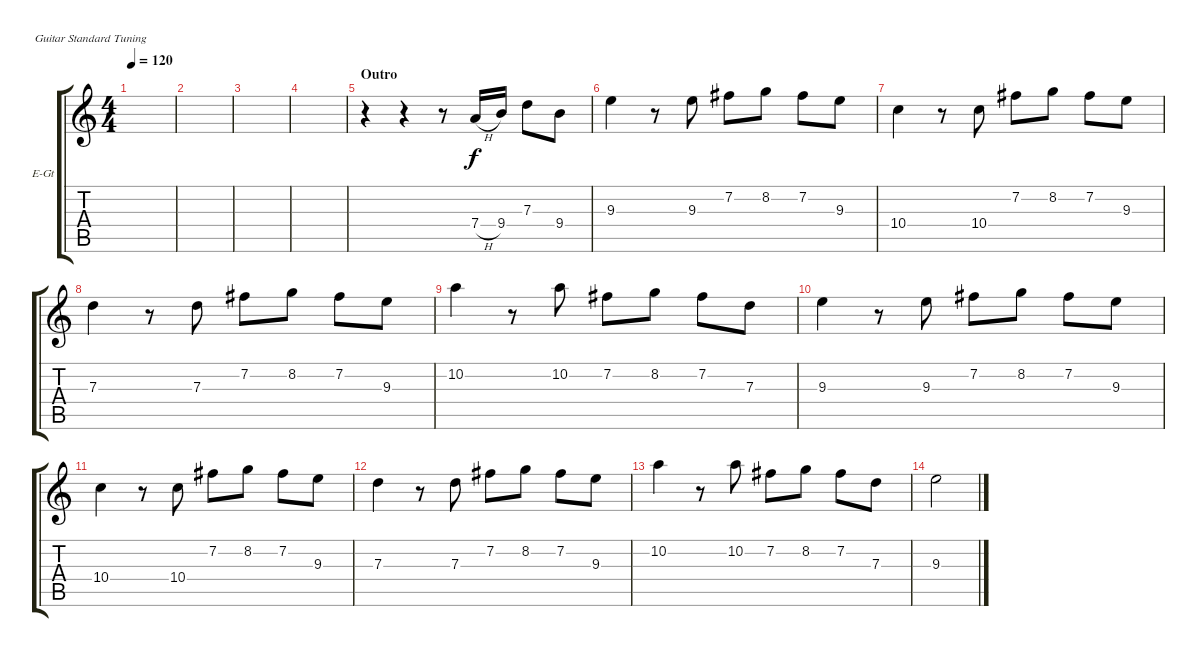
\defaultSystemsLayout 4
\bracketExtendMode groupsimilarinstruments
\firstSystemTrackNameOrientation horizontal
\otherSystemsTrackNameOrientation horizontal
\track ("Lead Gt" "E-Gt") {instrument overdrivenguitar}
\staff {score tabs}
\tuning (E4 B3 G3 D3 A2 E2)
\ts (4 4)
\tempo 120
\clef g2
\ks c
|
|
|
|
\section ("" "Outro")
r.4 r.4 r.8 7.4{h}.16 9.4.16 7.3.8 9.4.8 |
9.3.4 r.8 9.3.8 7.2.8 8.2.8 7.2.8 9.3.8 |
10.4.4 r.8 10.4.8 7.2.8 8.2.8 7.2.8 9.3.8 |
7.3.4 r.8 7.3.8 7.2.8 8.2.8 7.2.8 9.3.8 |
10.2.4 r.8 10.2.8 7.2.8 8.2.8 7.2.8 7.3.8 |
9.3.4 r.8 9.3.8 7.2.8 8.2.8 7.2.8 9.3.8 |
10.4.4 r.8 10.4.8 7.2.8 8.2.8 7.2.8 9.3.8 |
7.3.4 r.8 7.3.8 7.2.8 8.2.8 7.2.8 9.3.8 |
10.2.4 r.8 10.2.8 7.2.8 8.2.8 7.2.8 7.3.8 |
9.3.2
